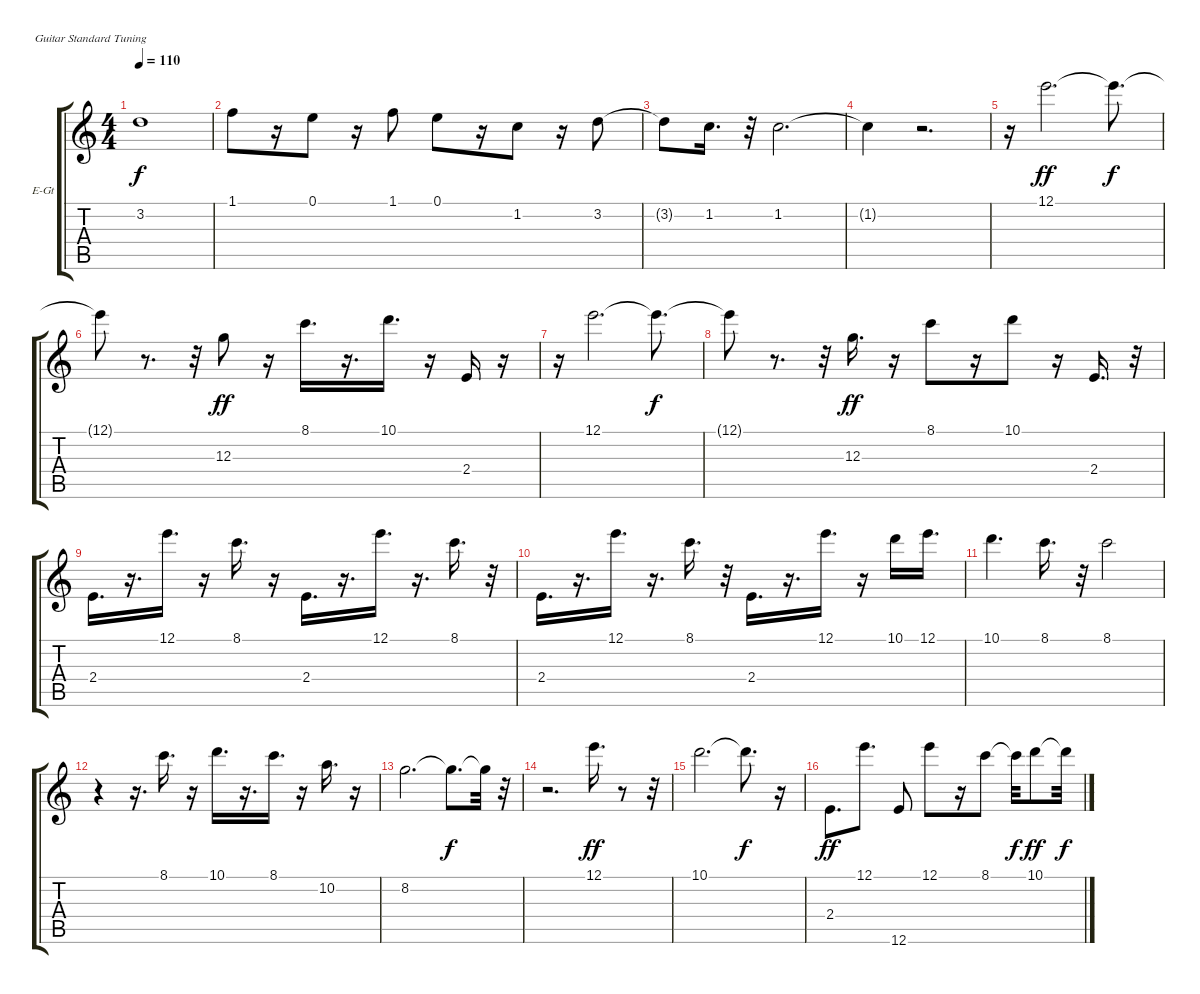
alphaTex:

\bracketExtendMode groupsimilarinstruments
\firstSystemTrackNameOrientation horizontal
\otherSystemsTrackNameOrientation horizontal
\track ("Guitar" "E-Gt") {instrument overdrivenguitar}
\staff {score tabs}
\tuning (E4 B3 G3 D3 A2 E2)
\ts (4 4)
\tempo 110
\clef g2
\ks c
3.2.1{dy f} |
1.1.8 r.16 0.1.8 r.16 1.1.8 0.1.8 r.16 1.2.8 r.16 3.2.8 |
3.2{t}.8 1.2.16{d} r.32 1.2.2{d} |
1.2{t}.4 r.2{d} |
r.16 12.1.2{d dy ff} 12.1{t}.8{d dy f} |
12.1{t}.8 r.8{d} r.32 12.3.8{dy ff} r.16 8.1.16{d} r.16{d} 10.1.16{d} r.16 2.4.16 r.16 |
r.16 12.1.2{d} 12.1{t}.8{d dy f} |
12.1{t}.8 r.8{d} r.32 12.3.16{d dy ff} r.16 8.1.8 r.16 10.1.8 r.16 2.4.16{d} r.32 |
2.4.16{d} r.16{d} 12.1.16{d} r.16 8.1.16{d} r.16 2.4.16{d} r.16{d} 12.1.16{d} r.16{d} 8.1.16{d} r.32 |
2.4.16{d} r.16{d} 12.1.16{d} r.16{d} 8.1.16{d} r.32 2.4.16{d} r.16{d} 12.1.16{d} r.16 10.1.16 12.1.16{d} |
10.1.4{d} 8.1.16{d} r.32 8.1.2 |
r.4 r.16{d} 8.1.16{d} r.16 10.1.16{d} r.16{d} 8.1.16{d} r.16 10.2.16{d} r.16 |
8.2.2{d} 8.2{t}.8{d dy f} 8.2{t}.32 r.32 |
r.2{d} 12.1.16{d dy ff} r.8 r.32 |
10.1.2{d} 10.1{t}.8{d dy f} r.16 |
2.4.8{d dy ff} 12.1.8{d} 12.6.8 12.1.8 r.16 8.1.8 8.1{t}.32{dy f} 10.1.8{dy ff} 10.1{t}.32{dy f}
